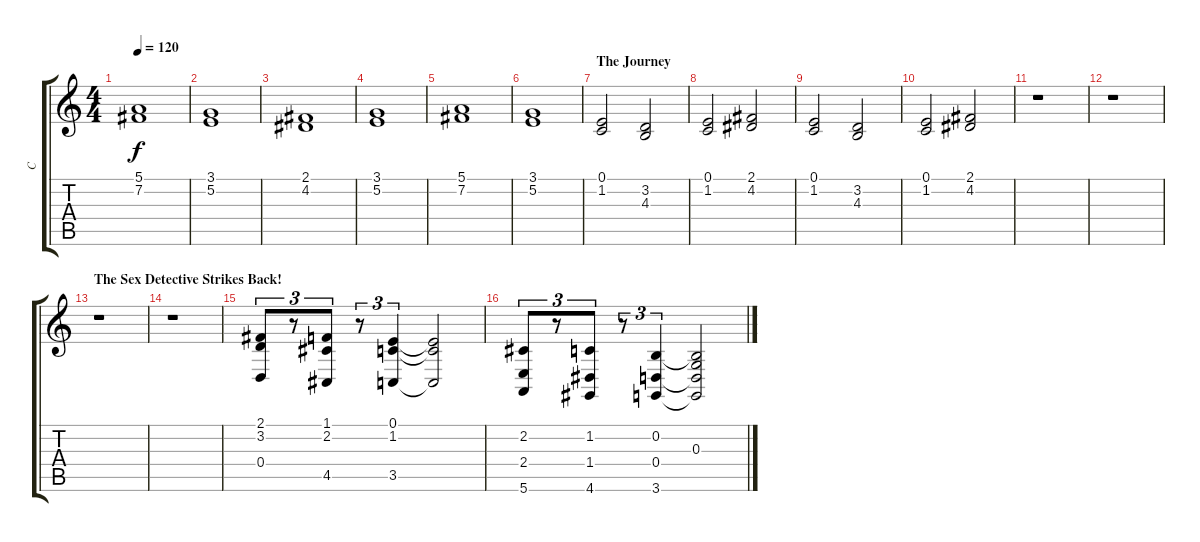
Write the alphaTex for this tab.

\track ("C" "C") {instrument tremolostrings}
\staff {score tabs}
\tuning (E4 B3 G3 D3 A2 E2) {hide}
\ts (4 4)
\tempo 120
\clef g2
\ks c
(5.1 7.2).1{dy f} |
(3.1 5.2).1 |
(2.1 4.2).1 |
(3.1 5.2).1 |
(5.1 7.2).1 |
(3.1 5.2).1 |
\section ("" "The Journey")
(0.1 1.2).2 (3.2 4.3).2 |
(0.1 1.2).2 (2.1 4.2).2 |
(0.1 1.2).2 (3.2 4.3).2 |
(0.1 1.2).2 (2.1 4.2).2 |
r.1 |
r.1 |
\section ("" "The Sex Detective Strikes Back!")
r.1 |
r.1 |
(2.1 3.2 0.4).8{tu (3 2)} r.8{tu (3 2)} (1.1 2.2 4.5).8{tu (3 2)} r.8{tu (3 2)} (0.1 1.2 3.5).4{tu (3 2)} (0.1{t} 1.2{t} 3.5{t}).2 |
(2.2 2.4 5.6).8{tu (3 2)} r.8{tu (3 2)} (1.2 1.4 4.6).8{tu (3 2)} r.8{tu (3 2)} (0.2 0.4 3.6).4{tu (3 2)} (0.2{t} 0.3 0.4{t} 3.6{t}).2
